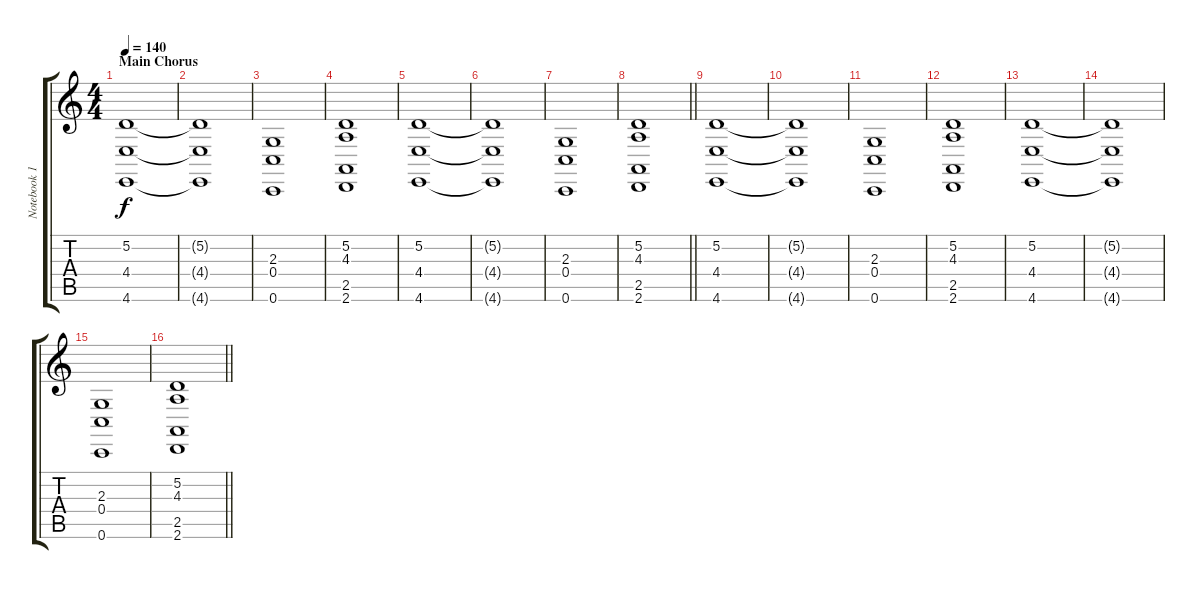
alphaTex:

\track ("Notebook 1" "Notebook 1") {instrument pad2warm}
\staff {score tabs}
\tuning (D4 A3 F3 C3 G2 C2) {hide}
\ts (4 4)
\section ("" "Main Chorus")
\tempo 140
\clef g2
\ks c
(5.2 4.4 4.6).1{dy f} |
(5.2{t} 4.4{t} 4.6{t}).1 |
(2.3 0.4 0.6).1 |
(5.2 4.3 2.5 2.6).1 |
(5.2 4.4 4.6).1 |
(5.2{t} 4.4{t} 4.6{t}).1 |
(2.3 0.4 0.6).1 |
\barLineRight lightlight
(5.2 4.3 2.5 2.6).1 |
\section ("" "")
(5.2 4.4 4.6).1 |
(5.2{t} 4.4{t} 4.6{t}).1 |
(2.3 0.4 0.6).1 |
(5.2 4.3 2.5 2.6).1 |
(5.2 4.4 4.6).1 |
(5.2{t} 4.4{t} 4.6{t}).1 |
(2.3 0.4 0.6).1 |
\barLineRight lightlight
(5.2 4.3 2.5 2.6).1
